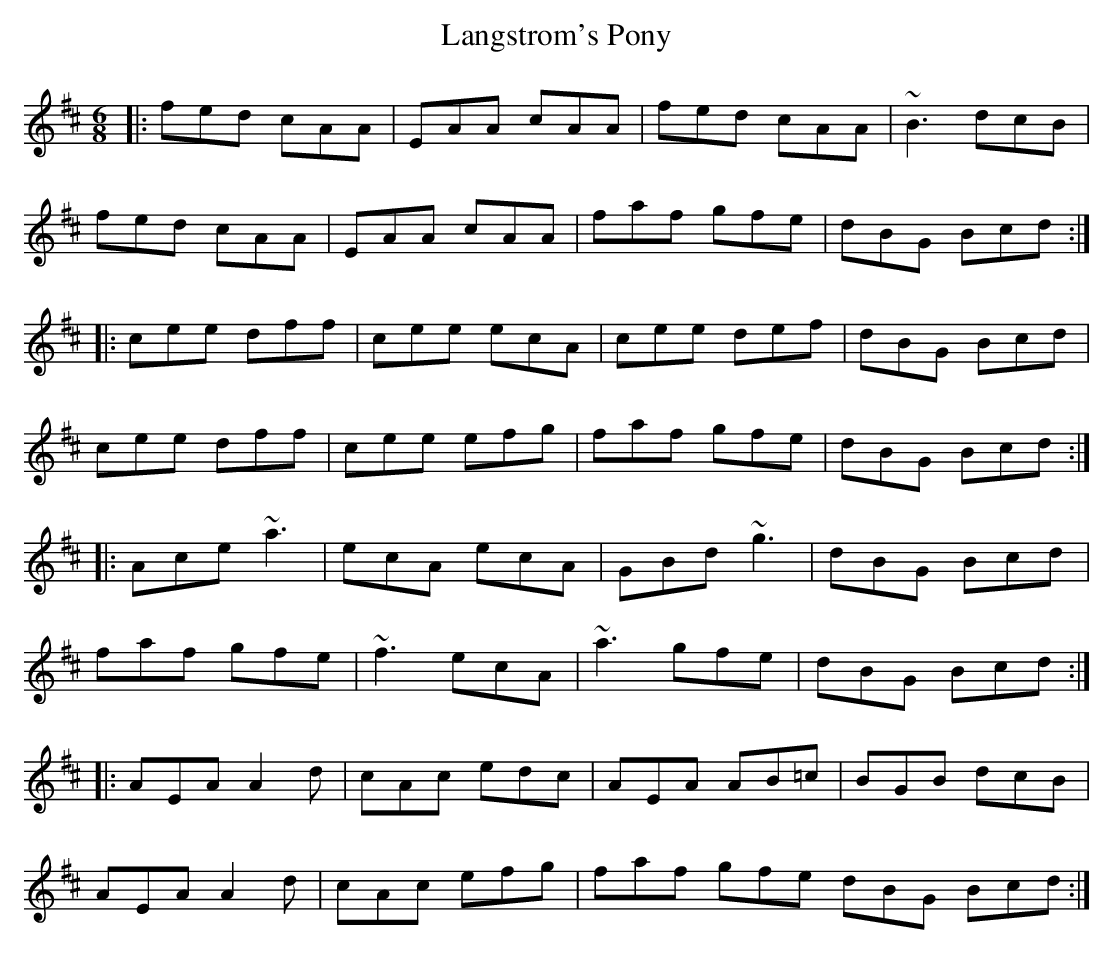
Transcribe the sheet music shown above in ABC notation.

X:1
T:Langstrom's Pony
M:6/8
K:Amix
|:fed cAA|EAA cAA|fed cAA|~B3 dcB|
fed cAA|EAA cAA|faf gfe|dBG Bcd:|
|:cee dff|cee ecA|cee def|dBG Bcd|
cee dff|cee efg|faf gfe|dBG Bcd:|
|:Ace ~a3|ecA ecA|GBd ~g3|dBG Bcd|
faf gfe|~f3 ecA|~a3 gfe|dBG Bcd:|
|:AEA A2d|cAc edc|AEA AB=c|BGB dcB|
AEA A2d|cAc efg|faf gfe dBG Bcd:|
